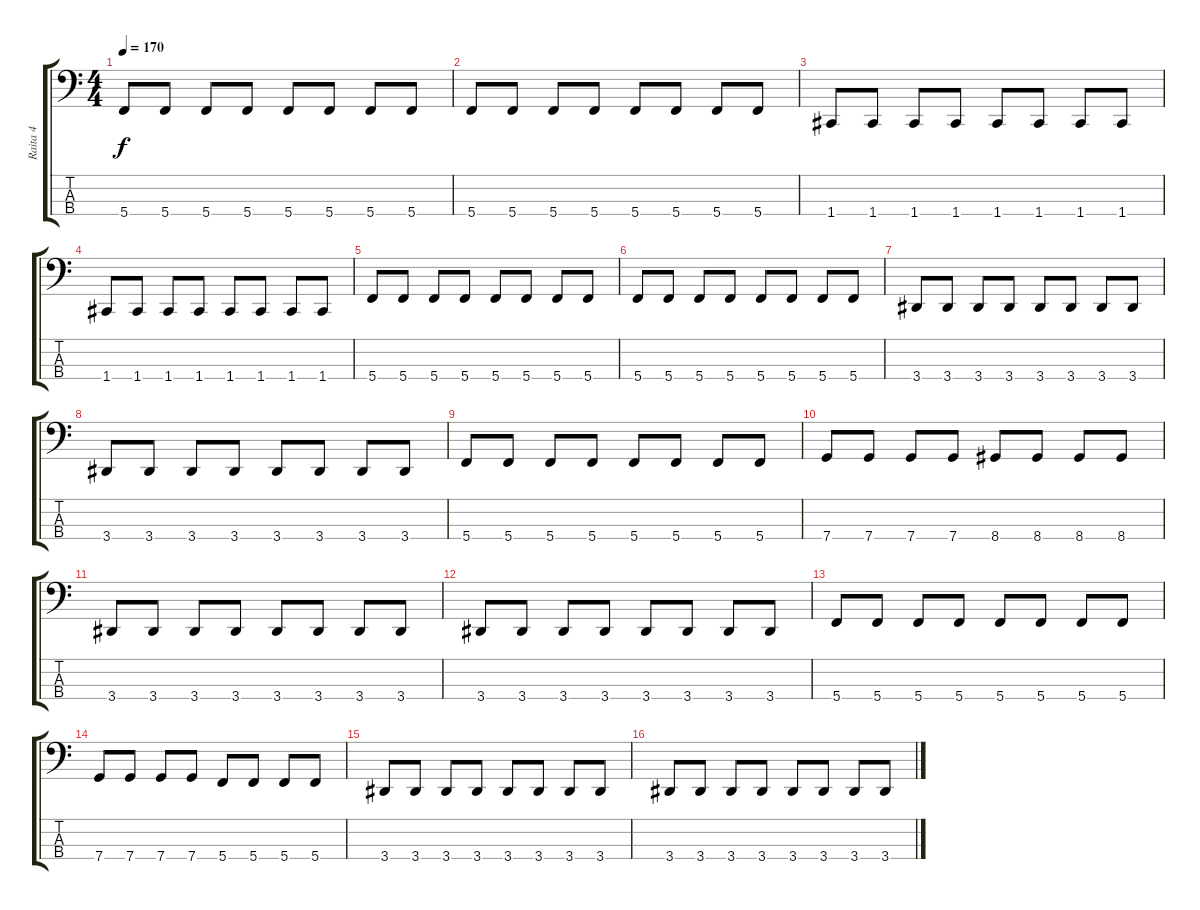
\track ("Raita 4" "Raita 4") {instrument electricbasspick}
\staff {score tabs}
\tuning (F2 C2 G1 C1) {hide}
\ts (4 4)
\tempo 170
\clef f4
\ks c
5.4.8{dy f} 5.4.8 5.4.8 5.4.8 5.4.8 5.4.8 5.4.8 5.4.8 |
5.4.8 5.4.8 5.4.8 5.4.8 5.4.8 5.4.8 5.4.8 5.4.8 |
1.4.8 1.4.8 1.4.8 1.4.8 1.4.8 1.4.8 1.4.8 1.4.8 |
1.4.8 1.4.8 1.4.8 1.4.8 1.4.8 1.4.8 1.4.8 1.4.8 |
5.4.8 5.4.8 5.4.8 5.4.8 5.4.8 5.4.8 5.4.8 5.4.8 |
5.4.8 5.4.8 5.4.8 5.4.8 5.4.8 5.4.8 5.4.8 5.4.8 |
3.4.8 3.4.8 3.4.8 3.4.8 3.4.8 3.4.8 3.4.8 3.4.8 |
3.4.8 3.4.8 3.4.8 3.4.8 3.4.8 3.4.8 3.4.8 3.4.8 |
5.4.8 5.4.8 5.4.8 5.4.8 5.4.8 5.4.8 5.4.8 5.4.8 |
7.4.8 7.4.8 7.4.8 7.4.8 8.4.8 8.4.8 8.4.8 8.4.8 |
3.4.8 3.4.8 3.4.8 3.4.8 3.4.8 3.4.8 3.4.8 3.4.8 |
3.4.8 3.4.8 3.4.8 3.4.8 3.4.8 3.4.8 3.4.8 3.4.8 |
5.4.8 5.4.8 5.4.8 5.4.8 5.4.8 5.4.8 5.4.8 5.4.8 |
7.4.8 7.4.8 7.4.8 7.4.8 5.4.8 5.4.8 5.4.8 5.4.8 |
3.4.8 3.4.8 3.4.8 3.4.8 3.4.8 3.4.8 3.4.8 3.4.8 |
3.4.8 3.4.8 3.4.8 3.4.8 3.4.8 3.4.8 3.4.8 3.4.8
